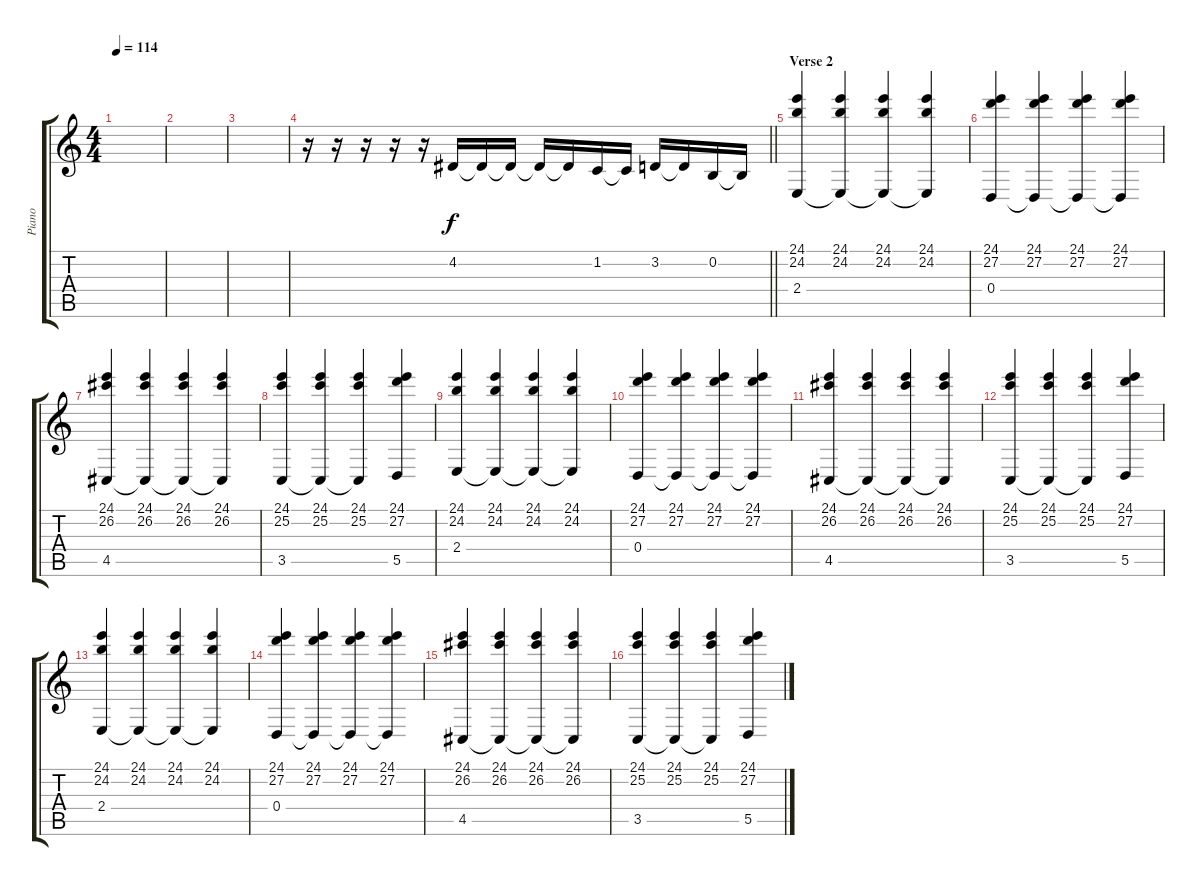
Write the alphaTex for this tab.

\track ("Piano" "Piano") {instrument acousticgrandpiano}
\staff {score tabs}
\tuning (E4 B3 G3 D3 A2 E2) {hide}
\ts (4 4)
\tempo 114
\clef g2
\ks c
|
|
|
\barLineRight lightlight
r.16 r.16 r.16 r.16 r.16 4.2.16 4.2{t}.16 4.2{t}.16 4.2{t}.16 4.2{t}.16 1.2.16 1.2{t}.16 3.2.16 3.2{t}.16 0.2.16 0.2{t}.16 |
\section ("" "Verse 2")
(24.1 24.2 2.4).4 (24.1 24.2 2.4{t}).4 (24.1 24.2 2.4{t}).4 (24.1 24.2 2.4{t}).4 |
(24.1 27.2 0.4).4 (24.1 27.2 0.4{t}).4 (24.1 27.2 0.4{t}).4 (24.1 27.2 0.4{t}).4 |
(24.1 26.2 4.5).4 (24.1 26.2 4.5{t}).4 (24.1 26.2 4.5{t}).4 (24.1 26.2 4.5{t}).4 |
(24.1 25.2 3.5).4 (24.1 25.2 3.5{t}).4 (24.1 25.2 3.5{t}).4 (24.1 27.2 5.5).4 |
(24.1 24.2 2.4).4 (24.1 24.2 2.4{t}).4 (24.1 24.2 2.4{t}).4 (24.1 24.2 2.4{t}).4 |
(24.1 27.2 0.4).4 (24.1 27.2 0.4{t}).4 (24.1 27.2 0.4{t}).4 (24.1 27.2 0.4{t}).4 |
(24.1 26.2 4.5).4 (24.1 26.2 4.5{t}).4 (24.1 26.2 4.5{t}).4 (24.1 26.2 4.5{t}).4 |
(24.1 25.2 3.5).4 (24.1 25.2 3.5{t}).4 (24.1 25.2 3.5{t}).4 (24.1 27.2 5.5).4 |
(24.1 24.2 2.4).4 (24.1 24.2 2.4{t}).4 (24.1 24.2 2.4{t}).4 (24.1 24.2 2.4{t}).4 |
(24.1 27.2 0.4).4 (24.1 27.2 0.4{t}).4 (24.1 27.2 0.4{t}).4 (24.1 27.2 0.4{t}).4 |
(24.1 26.2 4.5).4 (24.1 26.2 4.5{t}).4 (24.1 26.2 4.5{t}).4 (24.1 26.2 4.5{t}).4 |
(24.1 25.2 3.5).4 (24.1 25.2 3.5{t}).4 (24.1 25.2 3.5{t}).4 (24.1 27.2 5.5).4
